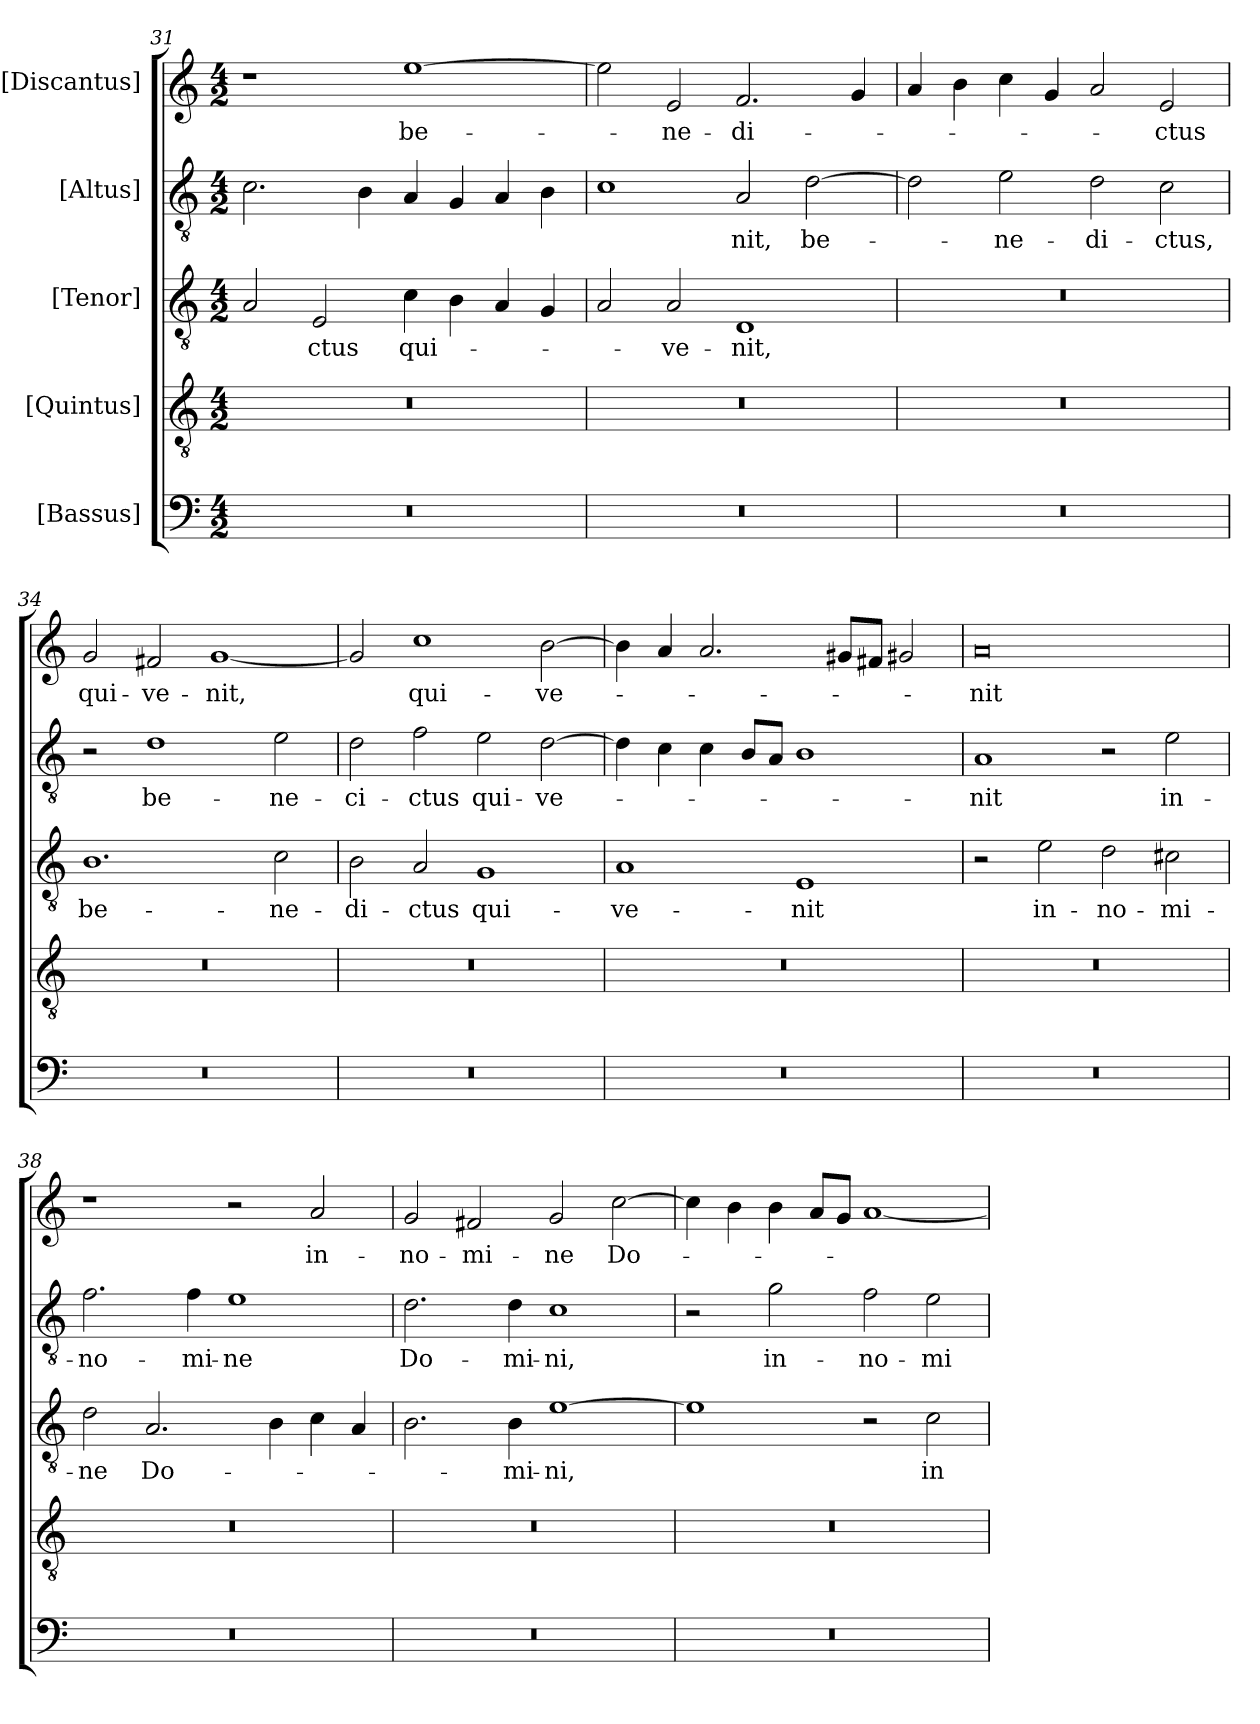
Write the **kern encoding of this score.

**kern	**kern	**kern	**text	**kern	**text	**kern	**text
*part5	*part4	*part3	*part3	*part2	*part2	*part1	*part1
*staff5	*staff4	*staff3	*staff3	*staff2	*staff2	*staff1	*staff1
*I"[Bassus]	*I"[Quintus]	*I"[Tenor]	*	*I"[Altus]	*	*I"[Discantus]	*
*clefF4	*clefGv2	*clefGv2	*	*clefGv2	*	*clefG2	*
*k[]	*k[]	*k[]	*	*k[]	*	*k[]	*
*M4/2	*M4/2	*M4/2	*	*M4/2	*	*M4/2	*
=31	=31	=31	=31	=31	=31	=31	=31
0r	0r	2A/	.	2.c\	.	1r	.
.	.	2E/	-ctus	.	.	.	.
.	.	.	.	4B\	.	.	.
.	.	4c\	qui-	4A/	.	[1ee\	be-
.	.	4B\	.	4G/	.	.	.
.	.	4A/	.	4A/	.	.	.
.	.	4G/	.	4B\	.	.	.
=32	=32	=32	=32	=32	=32	=32	=32
0r	0r	2A/	.	1c\	.	2ee\]	.
.	.	2A/	ve-	.	.	2e/	-ne-
.	.	1D/	-nit,	2A/	-nit,	2.f/	-di-
.	.	.	.	[2d\	be-	.	.
.	.	.	.	.	.	4g/	.
=33	=33	=33	=33	=33	=33	=33	=33
0r	0r	0r	.	2d\]	.	4a/	.
.	.	.	.	.	.	4b\	.
.	.	.	.	2e\	-ne-	4cc\	.
.	.	.	.	.	.	4g/	.
.	.	.	.	2d\	-di-	2a/	.
.	.	.	.	2c\	-ctus,	2e/	-ctus
=34	=34	=34	=34	=34	=34	=34	=34
0r	0r	1.B\	be-	2r	.	2g/	qui-
.	.	.	.	1d\	be-	2f#X/	ve-
.	.	.	.	.	.	[1g/	-nit,
.	.	2c\	-ne-	2e\	-ne-	.	.
=35	=35	=35	=35	=35	=35	=35	=35
0r	0r	2B\	-di-	2d\	-ci-	2g/]	.
.	.	2A/	-ctus	2f\	-ctus	1cc\	qui-
.	.	1G/	qui-	2e\	qui-	.	.
.	.	.	.	[2d\	ve-	[2b\	ve-
=36	=36	=36	=36	=36	=36	=36	=36
0r	0r	1A/	ve-	4d\]	.	4b\]	.
.	.	.	.	4c\	.	4a/	.
.	.	.	.	4c\	.	2.a/	.
.	.	.	.	8B/L	.	.	.
.	.	.	.	8A/J	.	.	.
.	.	1E/	-nit	1B\	.	.	.
.	.	.	.	.	.	8g#X/L	.
.	.	.	.	.	.	8f#X/J	.
.	.	.	.	.	.	2g#X/	.
=37	=37	=37	=37	=37	=37	=37	=37
0r	0r	2r	.	1A/	-nit	0a/	-nit
.	.	2e\	in-	.	.	.	.
.	.	2d\	no-	2r	.	.	.
.	.	2c#X\	-mi-	2e\	in-	.	.
=38	=38	=38	=38	=38	=38	=38	=38
0r	0r	2d\	-ne	2.f\	no-	1r	.
.	.	2.A/	Do-	.	.	.	.
.	.	.	.	4f\	-mi-	.	.
.	.	.	.	1e\	-ne	2r	.
.	.	4B\	.	.	.	.	.
.	.	4c\	.	.	.	2a/	in-
.	.	4A/	.	.	.	.	.
=39	=39	=39	=39	=39	=39	=39	=39
0r	0r	2.B\	.	2.d\	Do-	2g/	no-
.	.	.	.	.	.	2f#X/	-mi-
.	.	4B\	-mi-	4d\	-mi-	.	.
.	.	[1e\	-ni,	1c\	-ni,	2g/	-ne
.	.	.	.	.	.	[2cc\	Do-
=40	=40	=40	=40	=40	=40	=40	=40
0r	0r	1e\]	.	2r	.	4cc\]	.
.	.	.	.	.	.	4b\	.
.	.	.	.	2g\	in-	4b\	.
.	.	.	.	.	.	8a/L	.
.	.	.	.	.	.	8g/J	.
.	.	2r	.	2f\	no-	[1a/	.
.	.	2c\	in-	2e\	-mi-	.	.
=	=	=	=	=	=	=	=
*-	*-	*-	*-	*-	*-	*-	*-
